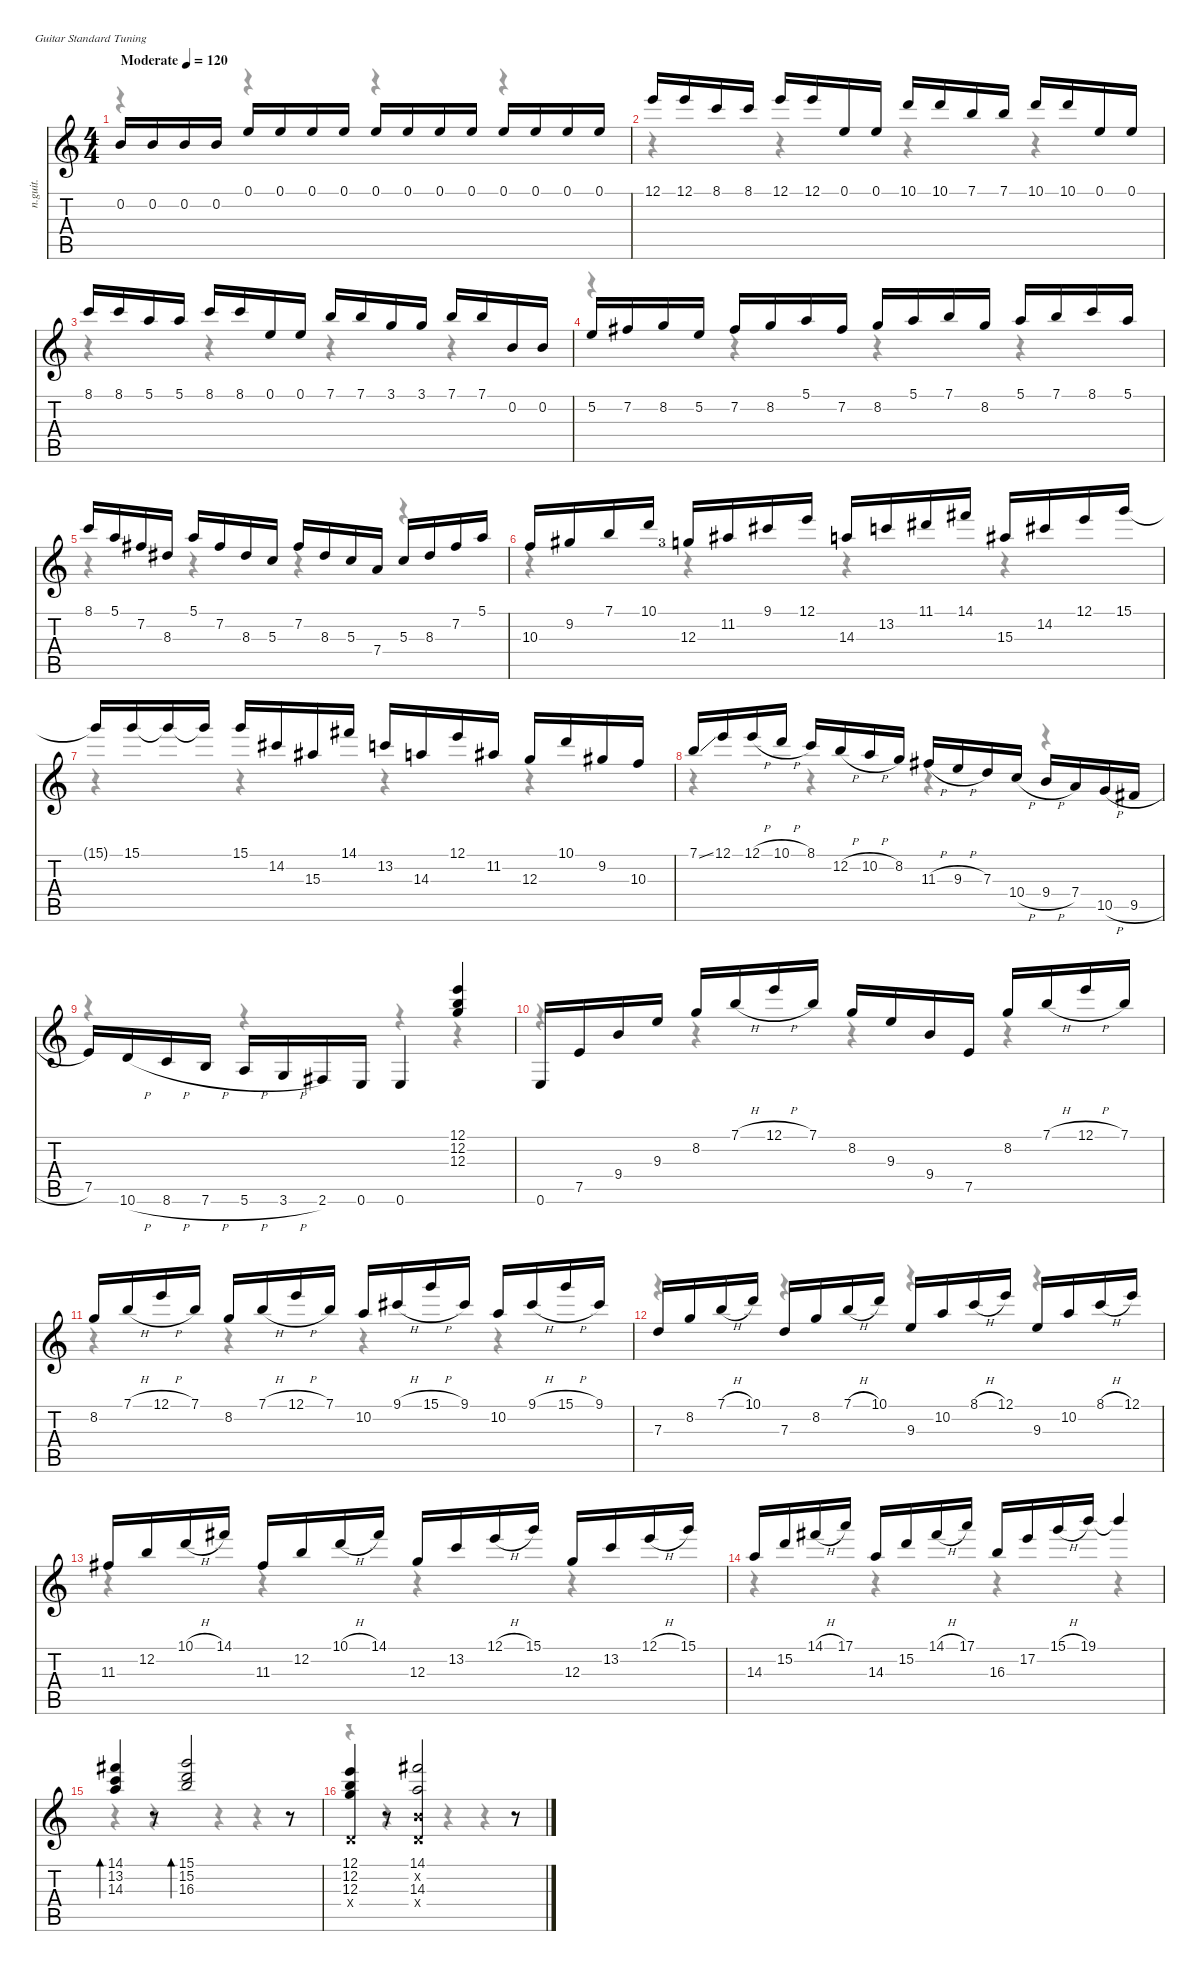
\defaultSystemsLayout 4
\hideDynamics
\bracketExtendMode nobrackets
\otherSystemsTrackNameOrientation horizontal
\track ("Yngwie Malmsteen" "n.guit.") {instrument acousticguitarnylon}
\staff {score tabs}
\tuning (E4 B3 G3 D3 A2 E2)
\voice
\ts (4 4)
\beaming (8 2 2 2 2)
\tempo (120 "Moderate")
\clef g2
\ks c
0.2.16{dy f instrument acousticguitarnylon beam Up} 0.2.16{beam Up} 0.2.16{beam Up} 0.2.16{beam Up} 0.1.16{beam Up} 0.1.16{beam Up} 0.1.16{beam Up} 0.1.16{beam Up} 0.1.16{beam Up} 0.1.16{beam Up} 0.1.16{beam Up} 0.1.16{beam Up} 0.1.16{beam Up} 0.1.16{beam Up} 0.1.16{beam Up} 0.1.16{beam Up} |
12.1.16{beam Up} 12.1.16{beam Up} 8.1.16{beam Up} 8.1.16{beam Up} 12.1.16{beam Up} 12.1.16{beam Up} 0.1.16{beam Up} 0.1.16{beam Up} 10.1.16{beam Up} 10.1.16{beam Up} 7.1.16{beam Up} 7.1.16{beam Up} 10.1.16{beam Up} 10.1.16{beam Up} 0.1.16{beam Up} 0.1.16{beam Up} |
8.1.16{beam Up} 8.1.16{beam Up} 5.1.16{beam Up} 5.1.16{beam Up} 8.1.16{beam Up} 8.1.16{beam Up} 0.1.16{beam Up} 0.1.16{beam Up} 7.1.16{beam Up} 7.1.16{beam Up} 3.1.16{beam Up} 3.1.16{beam Up} 7.1.16{beam Up} 7.1.16{beam Up} 0.2.16{beam Up} 0.2.16{beam Up} |
5.2.16{beam Up} 7.2{acc #}.16{beam Up} 8.2.16{beam Up} 5.2.16{beam Up} 7.2{acc #}.16{beam Up} 8.2.16{beam Up} 5.1.16{beam Up} 7.2{acc #}.16{beam Up} 8.2.16{beam Up} 5.1.16{beam Up} 7.1.16{beam Up} 8.2.16{beam Up} 5.1.16{beam Up} 7.1.16{beam Up} 8.1.16{beam Up} 5.1.16{beam Up} |
8.1.16{beam Up} 5.1.16{beam Up} 7.2{acc #}.16{beam Up} 8.3{acc #}.16{beam Up} 5.1.16{beam Up} 7.2{acc #}.16{beam Up} 8.3{acc #}.16{beam Up} 5.3.16{beam Up} 7.2{acc #}.16{beam Up} 8.3{acc #}.16{beam Up} 5.3.16{beam Up} 7.4.16{beam Up} 5.3.16{beam Up} 8.3{acc #}.16{beam Up} 7.2{acc #}.16{beam Up} 5.1.16{beam Up} |
10.3.16{beam Up} 9.2{acc #}.16{beam Up} 7.1.16{beam Up} 10.1.16{beam Up} 12.3{lf 4}.16{beam Up} 11.2{acc #}.16{beam Up} 9.1{acc #}.16{beam Up} 12.1.16{beam Up} 14.3.16{beam Up} 13.2.16{beam Up} 11.1{acc #}.16{beam Up} 14.1{acc #}.16{beam Up} 15.3{acc #}.16{beam Up} 14.2{acc #}.16{beam Up} 12.1.16{beam Up} 15.1.16{beam Up} |
15.1{t}.16{beam Up} 15.1.16{beam Up} 15.1{t}.16{beam Up} 15.1{t}.16{beam Up} 15.1.16{beam Up} 14.2{acc #}.16{beam Up} 15.3{acc #}.16{beam Up} 14.1{acc #}.16{beam Up} 13.2.16{beam Up} 14.3.16{beam Up} 12.1.16{beam Up} 11.2{acc #}.16{beam Up} 12.3.16{beam Up} 10.1.16{beam Up} 9.2{acc #}.16{beam Up} 10.3.16{beam Up} |
7.1{ss}.16{beam Up} 12.1.16{beam Up} 12.1{h}.16{beam Up} 10.1{h}.16{beam Up} 8.1.16{beam Up} 12.2{h}.16{beam Up} 10.2{h}.16{beam Up} 8.2.16{beam Up} 11.3{h acc #}.16{beam Up} 9.3{h}.16{beam Up} 7.3.16{beam Up} 10.4{h}.16{beam Up} 9.4{h}.16{beam Up} 7.4.16{beam Up} 10.5{h}.16{beam Up} 9.5{h acc #}.16{beam Up} |
7.5.16{beam Up} 10.6{h}.16{beam Up} 8.6{h}.16{beam Up} 7.6{h}.16{beam Up} 5.6{h}.16{beam Up} 3.6{h}.16{beam Up} 2.6{acc #}.16{beam Up} 0.6.16{beam Up} 0.6.4{beam Up} (12.1 12.2 12.3).4{beam Up} |
0.6.16{beam Up} 7.5.16{beam Up} 9.4.16{beam Up} 9.3.16{beam Up} 8.2.16{beam Up} 7.1{h}.16{beam Up} 12.1{h}.16{beam Up} 7.1.16{beam Up} 8.2.16{beam Up} 9.3.16{beam Up} 9.4.16{beam Up} 7.5.16{beam Up} 8.2.16{beam Up} 7.1{h}.16{beam Up} 12.1{h}.16{beam Up} 7.1.16{beam Up} |
8.2.16{beam Up} 7.1{h}.16{beam Up} 12.1{h}.16{beam Up} 7.1.16{beam Up} 8.2.16{beam Up} 7.1{h}.16{beam Up} 12.1{h}.16{beam Up} 7.1.16{beam Up} 10.2.16{beam Up} 9.1{h acc #}.16{beam Up} 15.1{h}.16{beam Up} 9.1{acc #}.16{beam Up} 10.2.16{beam Up} 9.1{h acc #}.16{beam Up} 15.1{h}.16{beam Up} 9.1{acc #}.16{beam Up} |
7.3.16{beam Up} 8.2.16{beam Up} 7.1{h}.16{beam Up} 10.1.16{beam Up} 7.3.16{beam Up} 8.2.16{beam Up} 7.1{h}.16{beam Up} 10.1.16{beam Up} 9.3.16{beam Up} 10.2.16{beam Up} 8.1{h}.16{beam Up} 12.1.16{beam Up} 9.3.16{beam Up} 10.2.16{beam Up} 8.1{h}.16{beam Up} 12.1.16{beam Up} |
11.3{acc #}.16{beam Up} 12.2.16{beam Up} 10.1{h}.16{beam Up} 14.1{acc #}.16{beam Up} 11.3{acc #}.16{beam Up} 12.2.16{beam Up} 10.1{h}.16{beam Up} 14.1{acc #}.16{beam Up} 12.3.16{beam Up} 13.2.16{beam Up} 12.1{h}.16{beam Up} 15.1.16{beam Up} 12.3.16{beam Up} 13.2.16{beam Up} 12.1{h}.16{beam Up} 15.1.16{beam Up} |
14.3.16{beam Up} 15.2.16{beam Up} 14.1{h acc #}.16{beam Up} 17.1.16{beam Up} 14.3.16{beam Up} 15.2.16{beam Up} 14.1{h acc #}.16{beam Up} 17.1.16{beam Up} 16.3.16{beam Up} 17.2.16{beam Up} 15.1{h}.16{beam Up} 19.1.16{beam Up} 19.1{t}.4{beam Up} |
(14.1{acc #} 13.2 14.3).4{bd 240 beam Up} r.8{beam Up} (15.1 15.2 16.3).2{bd 240 beam Up} r.8{beam Up} |
(12.1 12.2 12.3 0.4{x}).4{beam Up} r.8{beam Up} (14.1{ss acc #} 0.2{x} 14.3 0.4{x}).2{beam Up} r.8{beam Up}
\voice
\clef g2
\ottava regular
\simile none
\ks c
r.4{dy mf beam Down} r.4{beam Down} r.4{beam Down} r.4{beam Down} |
r.4{beam Down} r.4{beam Down} r.4{beam Down} r.4{beam Down} |
r.4{beam Down} r.4{beam Down} r.4{beam Down} r.4{beam Down} |
r.4{beam Down} r.4{beam Down} r.4{beam Down} r.4{beam Down} |
r.4{beam Down} r.4{beam Down} r.4{beam Down} r.4{beam Down} |
r.4{beam Down} r.4{beam Down} r.4{beam Down} r.4{beam Down} |
r.4{beam Down} r.4{beam Down} r.4{beam Down} r.4{beam Down} |
r.4{beam Down} r.4{beam Down} r.4{beam Down} r.4{beam Down} |
r.4{beam Down} r.4{beam Down} r.4{beam Down} r.4{beam Down} |
r.4{beam Down} r.4{beam Down} r.4{beam Down} r.4{beam Down} |
r.4{beam Down} r.4{beam Down} r.4{beam Down} r.4{beam Down} |
r.4{beam Down} r.4{beam Down} r.4{beam Down} r.4{beam Down} |
r.4{beam Down} r.4{beam Down} r.4{beam Down} r.4{beam Down} |
r.4{beam Down} r.4{beam Down} r.4{beam Down} r.4{beam Down} |
r.4{beam Down} r.4{beam Down} r.4{beam Down} r.4{beam Down} |
r.4{beam Down} r.4{beam Down} r.4{beam Down} r.4{beam Down}
